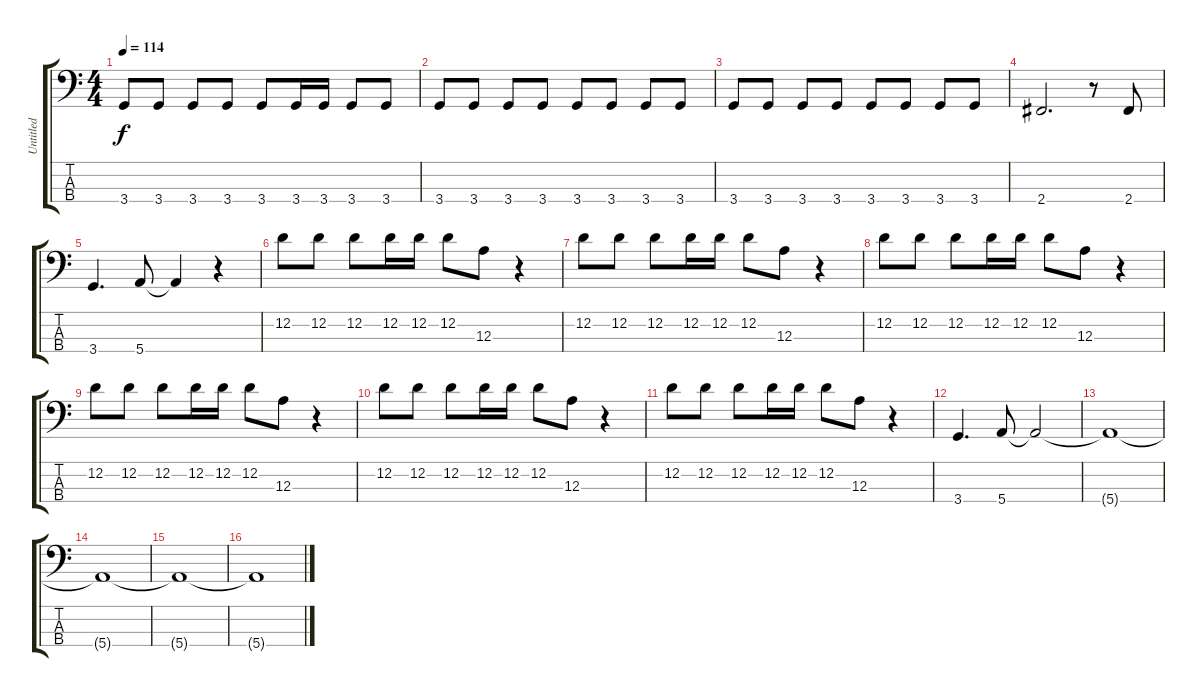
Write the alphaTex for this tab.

\track ("Untitled" "Untitled") {instrument electricbassfinger}
\staff {score tabs}
\tuning (G2 D2 A1 E1) {hide}
\ts (4 4)
\tempo 114
\clef f4
\ks c
3.4.8{dy f} 3.4.8 3.4.8 3.4.8 3.4.8 3.4.16 3.4.16 3.4.8 3.4.8 |
3.4.8 3.4.8 3.4.8 3.4.8 3.4.8 3.4.8 3.4.8 3.4.8 |
3.4.8 3.4.8 3.4.8 3.4.8 3.4.8 3.4.8 3.4.8 3.4.8 |
2.4.2{d} r.8 2.4.8 |
3.4.4{d} 5.4.8 5.4{t}.4 r.4 |
12.2.8 12.2.8 12.2.8 12.2.16 12.2.16 12.2.8 12.3.8 r.4 |
12.2.8 12.2.8 12.2.8 12.2.16 12.2.16 12.2.8 12.3.8 r.4 |
12.2.8 12.2.8 12.2.8 12.2.16 12.2.16 12.2.8 12.3.8 r.4 |
12.2.8 12.2.8 12.2.8 12.2.16 12.2.16 12.2.8 12.3.8 r.4 |
12.2.8 12.2.8 12.2.8 12.2.16 12.2.16 12.2.8 12.3.8 r.4 |
12.2.8 12.2.8 12.2.8 12.2.16 12.2.16 12.2.8 12.3.8 r.4 |
3.4.4{d} 5.4.8 5.4{t}.2 |
5.4{t}.1 |
5.4{t}.1 |
5.4{t}.1 |
5.4{t}.1
